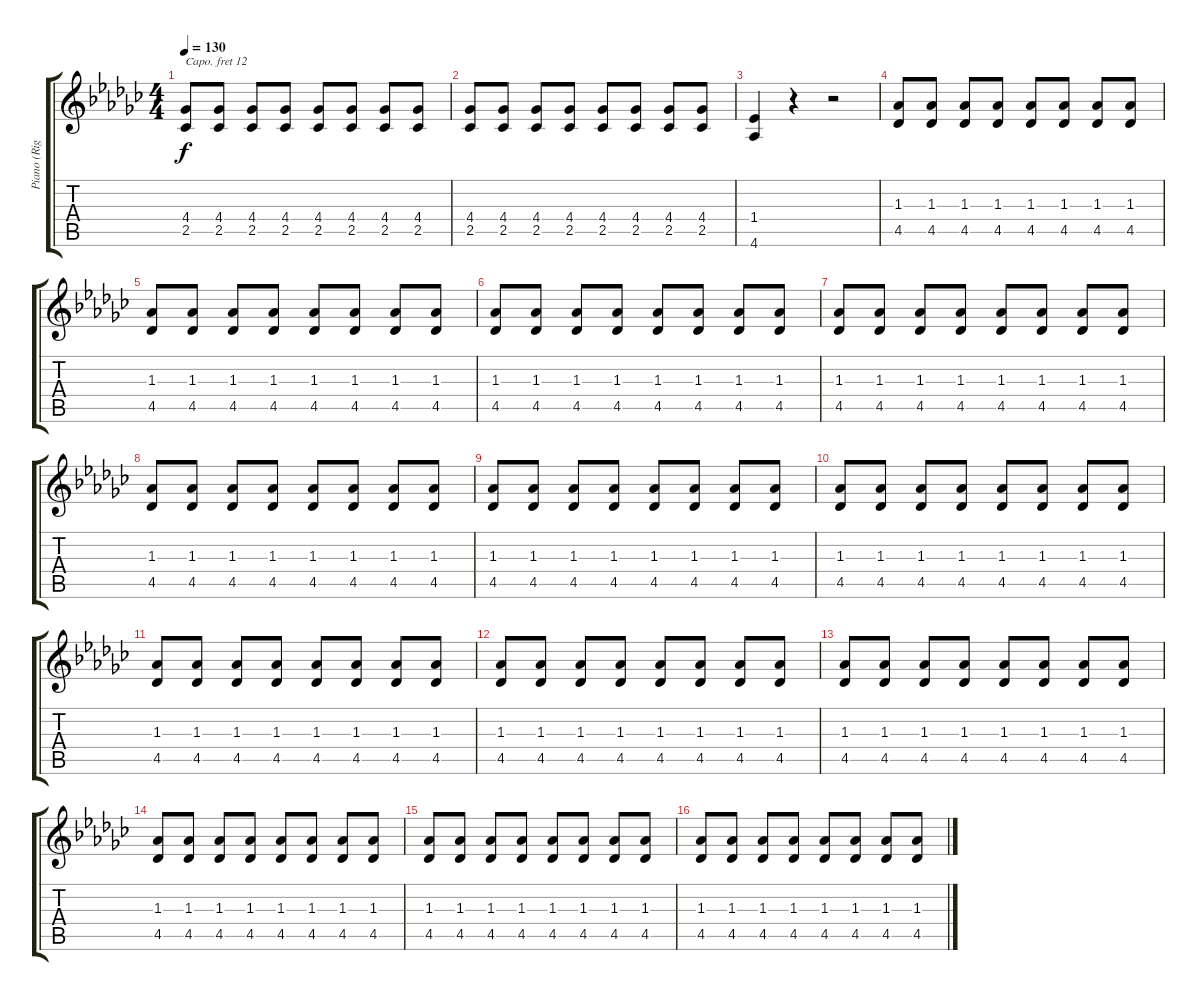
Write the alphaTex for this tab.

\track ("Piano (Right Hand)" "Piano (Rig") {instrument acousticgrandpiano}
\staff {score tabs}
\capo 12
\tuning (E4 B3 G3 D3 A2 E2) {hide}
\ts (4 4)
\tempo 130
\clef g2
\ks gb
(4.4 2.5).8{dy f} (4.4 2.5).8 (4.4 2.5).8 (4.4 2.5).8 (4.4 2.5).8 (4.4 2.5).8 (4.4 2.5).8 (4.4 2.5).8 |
(4.4 2.5).8 (4.4 2.5).8 (4.4 2.5).8 (4.4 2.5).8 (4.4 2.5).8 (4.4 2.5).8 (4.4 2.5).8 (4.4 2.5).8 |
(1.4 4.6).4 r.4 r.2 |
(1.3 4.5).8 (1.3 4.5).8 (1.3 4.5).8 (1.3 4.5).8 (1.3 4.5).8 (1.3 4.5).8 (1.3 4.5).8 (1.3 4.5).8 |
(1.3 4.5).8 (1.3 4.5).8 (1.3 4.5).8 (1.3 4.5).8 (1.3 4.5).8 (1.3 4.5).8 (1.3 4.5).8 (1.3 4.5).8 |
(1.3 4.5).8 (1.3 4.5).8 (1.3 4.5).8 (1.3 4.5).8 (1.3 4.5).8 (1.3 4.5).8 (1.3 4.5).8 (1.3 4.5).8 |
(1.3 4.5).8 (1.3 4.5).8 (1.3 4.5).8 (1.3 4.5).8 (1.3 4.5).8 (1.3 4.5).8 (1.3 4.5).8 (1.3 4.5).8 |
(1.3 4.5).8 (1.3 4.5).8 (1.3 4.5).8 (1.3 4.5).8 (1.3 4.5).8 (1.3 4.5).8 (1.3 4.5).8 (1.3 4.5).8 |
(1.3 4.5).8 (1.3 4.5).8 (1.3 4.5).8 (1.3 4.5).8 (1.3 4.5).8 (1.3 4.5).8 (1.3 4.5).8 (1.3 4.5).8 |
(1.3 4.5).8 (1.3 4.5).8 (1.3 4.5).8 (1.3 4.5).8 (1.3 4.5).8 (1.3 4.5).8 (1.3 4.5).8 (1.3 4.5).8 |
(1.3 4.5).8 (1.3 4.5).8 (1.3 4.5).8 (1.3 4.5).8 (1.3 4.5).8 (1.3 4.5).8 (1.3 4.5).8 (1.3 4.5).8 |
(1.3 4.5).8 (1.3 4.5).8 (1.3 4.5).8 (1.3 4.5).8 (1.3 4.5).8 (1.3 4.5).8 (1.3 4.5).8 (1.3 4.5).8 |
(1.3 4.5).8 (1.3 4.5).8 (1.3 4.5).8 (1.3 4.5).8 (1.3 4.5).8 (1.3 4.5).8 (1.3 4.5).8 (1.3 4.5).8 |
(1.3 4.5).8 (1.3 4.5).8 (1.3 4.5).8 (1.3 4.5).8 (1.3 4.5).8 (1.3 4.5).8 (1.3 4.5).8 (1.3 4.5).8 |
(1.3 4.5).8 (1.3 4.5).8 (1.3 4.5).8 (1.3 4.5).8 (1.3 4.5).8 (1.3 4.5).8 (1.3 4.5).8 (1.3 4.5).8 |
(1.3 4.5).8 (1.3 4.5).8 (1.3 4.5).8 (1.3 4.5).8 (1.3 4.5).8 (1.3 4.5).8 (1.3 4.5).8 (1.3 4.5).8
